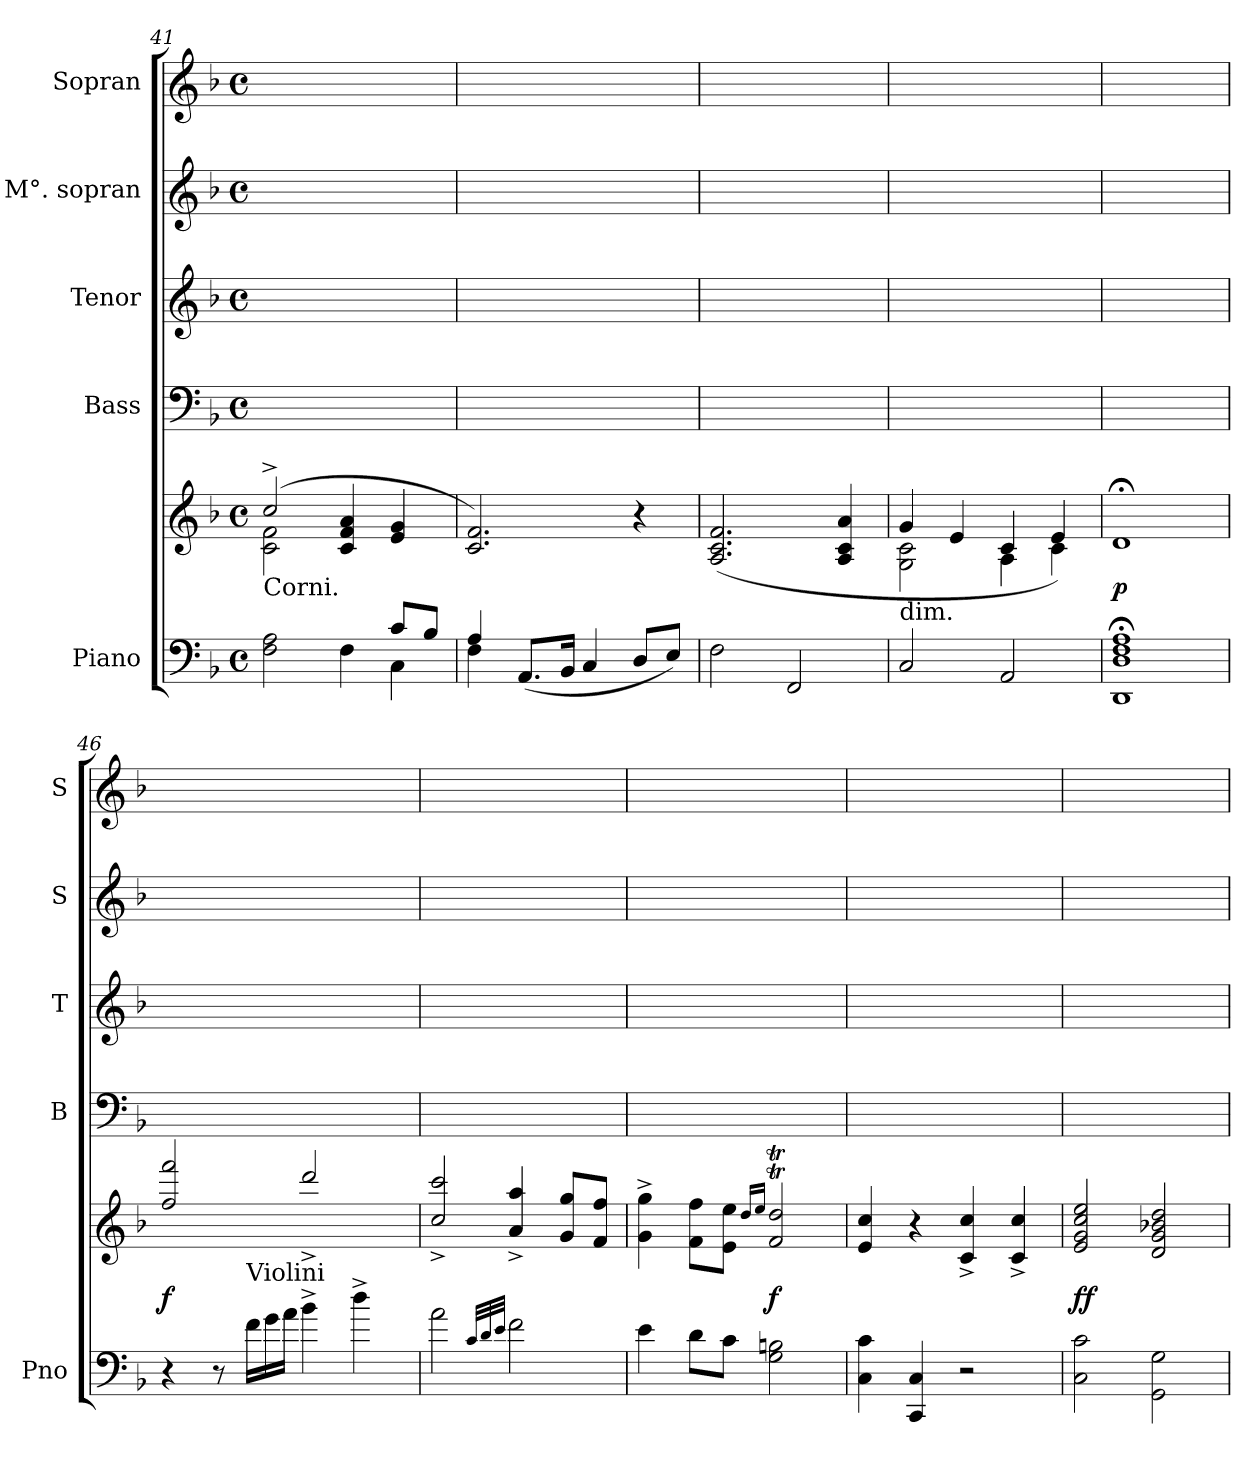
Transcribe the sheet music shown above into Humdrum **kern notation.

**kern	**kern	**dynam	**kern	**kern	**kern	**kern
*part5	*part5	*part5	*part4	*part3	*part2	*part1
*staff6	*staff5	*staff5/6	*staff4	*staff3	*staff2	*staff1
*I"Piano	*	*	*I"Bass	*I"Tenor	*I"M°. sopran	*I"Sopran
*I'Pno	*	*	*I'B	*I'T	*I'S	*I'S
*clefF4	*clefG2	*	*clefF4	*clefG2	*clefG2	*clefG2
*	*	*	*	*ITrd8c12	*	*
*k[b-]	*k[b-]	*	*k[b-]	*k[b-]	*k[b-]	*k[b-]
*d:	*d:	*	*d:	*d:	*d:	*d:
*M4/4	*M4/4	*	*M4/4	*M4/4	*M4/4	*M4/4
*met(c)	*met(c)	*	*met(c)	*met(c)	*met(c)	*met(c)
=41	=41	=41	=41	=41	=41	=41
*^	*^	*	*	*	*	*
!	!	!LO:TX:b:t=Corni.	!	!	!	!	!	!
2F\ 2A\	2.ryy	(2cc^/	2c\ 2f\	.	1ryy	1ryy	1ryy	1ryy
4F\	.	4c/ 4f/ 4a/	2ryy	.	.	.	.	.
8c/L	4C\	4e/ 4g/	.	.	.	.	.	.
8B-/J	.	.	.	.	.	.	.	.
*	*	*v	*v	*	*	*	*	*
=42	=42	=42	=42	=42	=42	=42	=42
4A/	4F\	2.c/ 2.f/)	.	1ryy	1ryy	1ryy	1ryy
(8.AA/L	2.ryy	.	.	.	.	.	.
16BB-/Jk	.	.	.	.	.	.	.
4C/	.	.	.	.	.	.	.
8D/L	.	4r	.	.	.	.	.
8E/J)	.	.	.	.	.	.	.
*v	*v	*	*	*	*	*	*
=43	=43	=43	=43	=43	=43	=43
2F\	(>2.A/ 2.c/ 2.f/	.	1ryy	1ryy	1ryy	1ryy
2FF/	.	.	.	.	.	.
.	4A/ 4c/ 4a/	.	.	.	.	.
=44	=44	=44	=44	=44	=44	=44
*	*^	*	*	*	*	*
!	!LO:TX:b:t=dim.	!	!	!	!	!	!
2C/	4g/	2G\ 2c\	.	1ryy	1ryy	1ryy	1ryy
.	4e/	.	.	.	.	.	.
2AA/	4c/	4A\	.	.	.	.	.
.	4e/)	4c\	.	.	.	.	.
*	*v	*v	*	*	*	*	*
=45	=45	=45	=45	=45	=45	=45
1DD; 1D; 1F; 1A;	1d;<	p	1ryy	1ryy	1ryy	1ryy
=46	=46	=46	=46	=46	=46	=46
*	*^	*	*	*	*	*
4r	2ff/ 2fff/	4.ryy	f	1ryy	1ryy	1ryy	1ryy
8r	.	.	.	.	.	.	.
*Xtuplet	*	*	*	*	*	*	*
!	!	!LO:TX:b:t=Violini	!	!	!	!	!
24f\LL	.	2ryy	.	.	.	.	.
24g\	.	.	.	.	.	.	.
24a\JJ	.	.	.	.	.	.	.
4b-^\	2ddd^/	.	.	.	.	.	.
4dd^\	.	.	.	.	.	.	.
.	.	8ryy	.	.	.	.	.
*	*v	*v	*	*	*	*	*
=47	=47	=47	=47	=47	=47	=47
2a\	2cc^>/ 2ccc^>/	.	1ryy	1ryy	1ryy	1ryy
32qqc/LLL	.	.	.	.	.	.
32qqd/	.	.	.	.	.	.
32qqe/JJJ	.	.	.	.	.	.
2f\	4a^>/ 4aa^>/	.	.	.	.	.
.	8g/ 8gg/L	.	.	.	.	.
.	8f/ 8ff/J	.	.	.	.	.
=48	=48	=48	=48	=48	=48	=48
4e\	4g^\ 4gg^\	.	1ryy	1ryy	1ryy	1ryy
8d\L	8f\ 8ff\L	.	.	.	.	.
8c\J	8e\ 8ee\J	.	.	.	.	.
.	16qqdd/LL	.	.	.	.	.
.	16qqee/JJ	.	.	.	.	.
2G\ 2Bn\	2fT/ 2ddT/	f	.	.	.	.
=49	=49	=49	=49	=49	=49	=49
4C\ 4c\	4eTTT/ 4ccTTT/	.	1ryy	1ryy	1ryy	1ryy
4CC/ 4C/	4r	.	.	.	.	.
2r	4c^/ 4cc^/	.	.	.	.	.
.	4c^/ 4cc^/	.	.	.	.	.
=50	=50	=50	=50	=50	=50	=50
2C\ 2c\	2e/ 2g/ 2cc/ 2ee/	ff	1ryy	1ryy	1ryy	1ryy
2GG\ 2G\	2d/ 2g/ 2b-X/ 2dd/	.	.	.	.	.
=	=	=	=	=	=	=
*-	*-	*-	*-	*-	*-	*-
